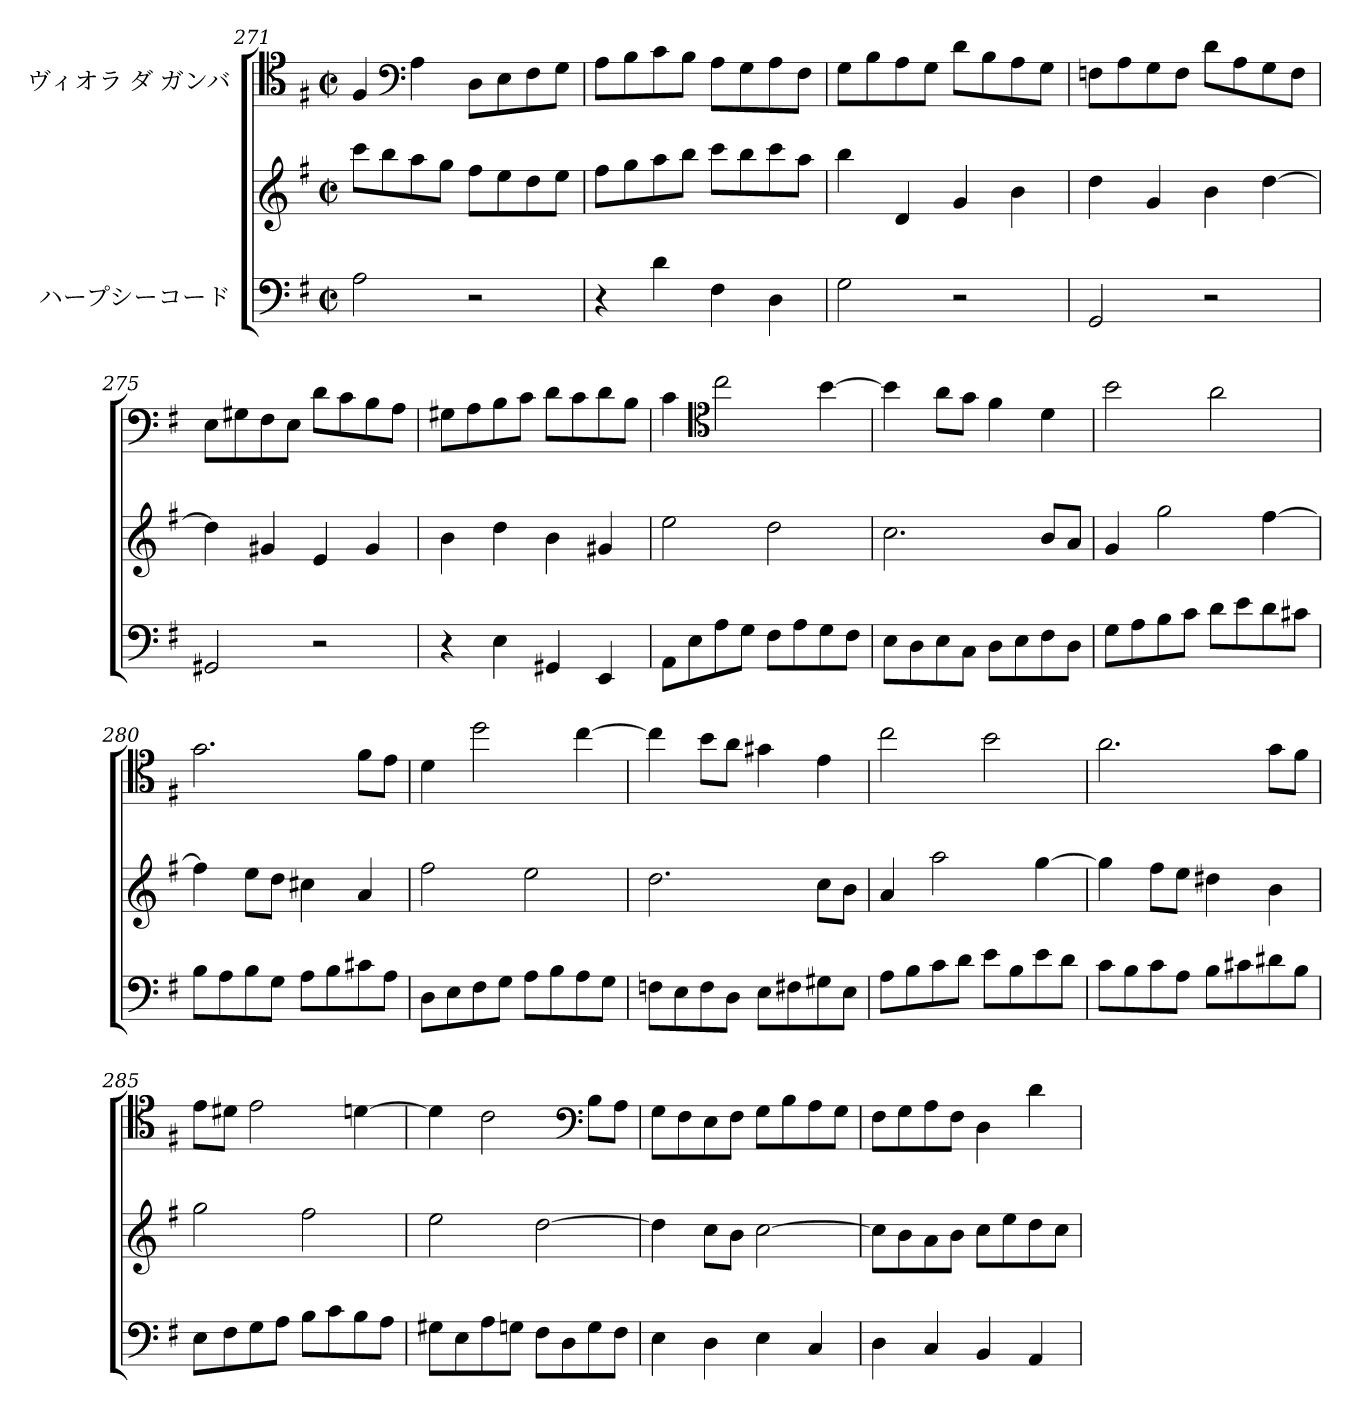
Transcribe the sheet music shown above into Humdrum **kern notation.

**kern	**kern	**kern
*part2	*part2	*part1
*staff3	*staff2	*staff1
*I"ハープシーコード	*	*I"ヴィオラ ダ ガンバ
*clefF4	*clefG2	*clefC4
*k[f#]	*k[f#]	*k[f#]
*M2/2	*M2/2	*M2/2
*met(c|)	*met(c|)	*met(c|)
=271	=271	=271
2A\	8ccc\L	4F#/
.	8bb\	.
*	*	*clefF4
.	8aa\	4A\
.	8gg\J	.
2r	8ff#\L	8D\L
.	8ee\	8E\
.	8dd\	8F#\
.	8ee\J	8G\J
!!LO:LB:g=z
=272	=272	=272
4r	8ff#\L	8A\L
.	8gg\	8B\
4d\	8aa\	8c\
.	8bb\J	8B\J
4F#\	8ccc\L	8A\L
.	8bb\	8G\
4D\	8ccc\	8A\
.	8aa\J	8F#\J
=273	=273	=273
2G\	4bb\	8G\L
.	.	8B\
.	4d/	8A\
.	.	8G\J
2r	4g/	8d\L
.	.	8B\
.	4b\	8A\
.	.	8G\J
=274	=274	=274
2GG/	4dd\	8Fn\L
.	.	8A\
.	4g/	8G\
.	.	8F\J
2r	4b\	8d\L
.	.	8A\
.	[4dd\	8G\
.	.	8F\J
=275	=275	=275
2GG#X/	4dd\]	8E\L
.	.	8G#X\
.	4g#X/	8F#\
.	.	8E\J
2r	4e/	8d\L
.	.	8c\
.	4g#/	8B\
.	.	8A\J
!!LO:LB:g=z
=276	=276	=276
4r	4b\	8G#X\L
.	.	8A\
4E\	4dd\	8B\
.	.	8c\J
4GG#X/	4b\	8d\L
.	.	8c\
4EE/	4g#X/	8d\
.	.	8B\J
=277	=277	=277
8AA\L	2ee\	4c\
8E\	.	.
*	*	*clefC4
8A\	.	2cc\
8G\J	.	.
8F#\L	2dd\	.
8A\	.	.
8G\	.	[4b\
8F#\J	.	.
=278	=278	=278
8E\L	2.cc\	4b\]
8D\	.	.
8E\	.	8a\L
8C\J	.	8g\J
8D\L	.	4f#\
8E\	.	.
8F#\	8b/L	4d\
8D\J	8a/J	.
=279	=279	=279
8G\L	4g/	2b\
8A\	.	.
8B\	2gg\	.
8c\J	.	.
8d\L	.	2a\
8e\	.	.
8d\	[4ff#\	.
8c#X\J	.	.
!!LO:LB:g=z
=280	=280	=280
8B\L	4ff#\]	2.g\
8A\	.	.
8B\	8ee\L	.
8G\J	8dd\J	.
8A\L	4cc#X\	.
8B\	.	.
8c#X\	4a/	8f#\L
8A\J	.	8e\J
=281	=281	=281
8D\L	2ff#\	4d\
8E\	.	.
8F#\	.	2dd\
8G\J	.	.
8A\L	2ee\	.
8B\	.	.
8A\	.	[4cc\
8G\J	.	.
=282	=282	=282
8Fn\L	2.dd\	4cc\]
8E\	.	.
8F\	.	8b\L
8D\J	.	8a\J
8E\L	.	4g#X\
8F#X\	.	.
8G#X\	8cc\L	4e\
8E\J	8b\J	.
=283	=283	=283
8A\L	4a/	2cc\
8B\	.	.
8c\	2aa\	.
8d\J	.	.
8e\L	.	2b\
8B\	.	.
8e\	[4gg\	.
8d\J	.	.
!!LO:PB:g=z
=284	=284	=284
8c\L	4gg\]	2.a\
8B\	.	.
8c\	8ff#\L	.
8A\J	8ee\J	.
8B\L	4dd#X\	.
8c#X\	.	.
8d#X\	4b\	8g\L
8B\J	.	8f#\J
=285	=285	=285
8E\L	2gg\	8e\L
8F#\	.	8d#X\J
8G\	.	2e\
8A\J	.	.
8B\L	2ff#\	.
8c\	.	.
8B\	.	[4dn\
8A\J	.	.
=286	=286	=286
8G#X\L	2ee\	4d\]
8E\	.	.
8A\	.	2c\
8Gn\J	.	.
8F#\L	[2dd\	.
8D\	.	.
*	*	*clefF4
8G\	.	8B\L
8F#\J	.	8A\J
=287	=287	=287
4E\	4dd\]	8G\L
.	.	8F#\
4D\	8cc\L	8E\
.	8b\J	8F#\J
4E\	[2cc\	8G\L
.	.	8B\
4C/	.	8A\
.	.	8G\J
=288	=288	=288
4D\	8cc\L]	8F#\L
.	8b\	8G\
4C/	8a\	8A\
.	8b\J	8F#\J
4BB/	8cc\L	4D\
.	8ee\	.
4AA/	8dd\	4d\
.	8cc\J	.
=	=	=
*-	*-	*-
